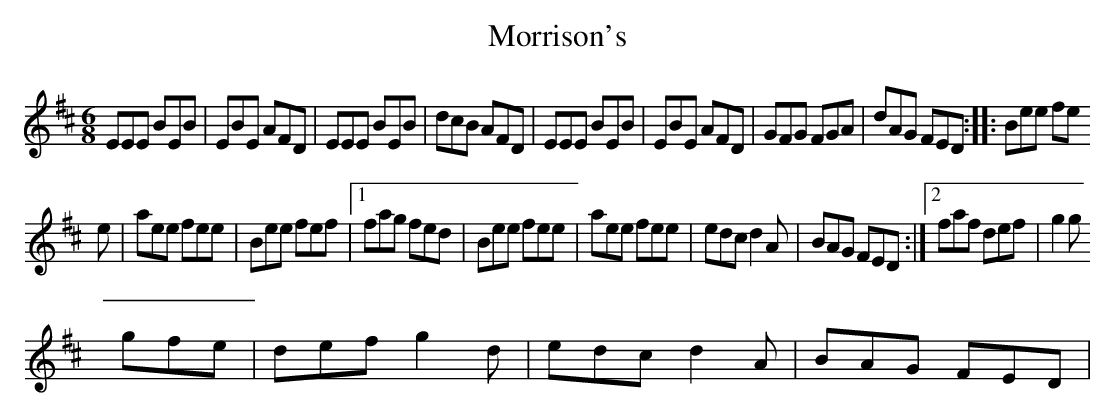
X:1
T:Morrison's
M:6/8
L:1/8
K:Bm
EEE BEB|EBE AFD|EEE BEB|dcB AFD|EEE BEB|EBE AFD|GFG FGA|dAG FED:|:Bee fe
e|aee fee|Bee fef|1fag fed|Bee fee|aee fee|edc d2A|BAG FED:|2faf def|g2g
 gfe|def g2d|edc d2A|BAG FED|
